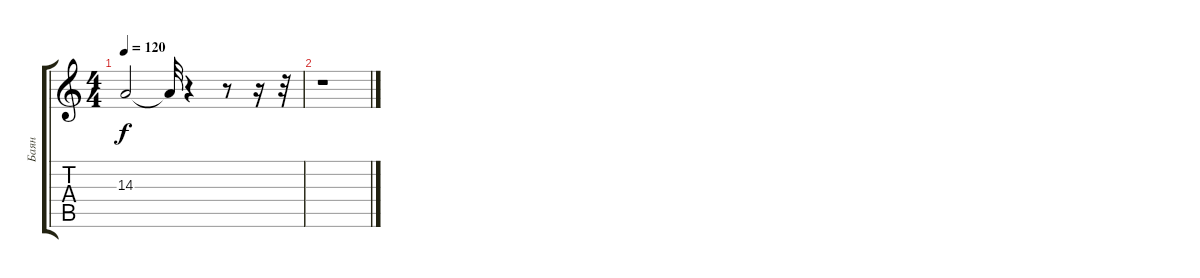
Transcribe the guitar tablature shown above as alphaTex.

\track ("Баян" "Баян") {instrument harmonica}
\staff {score tabs}
\tuning (E4 B3 G3 D3 A2 E2) {hide}
\ts (4 4)
\tempo 120
\clef g2
\ks c
14.3{t}.2{dy f} 14.3{t}.32 r.4 r.8 r.16 r.32 |
r.1
